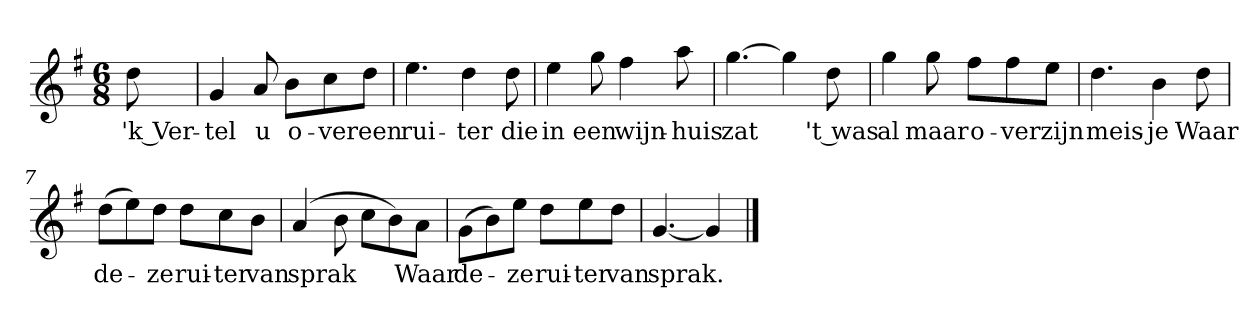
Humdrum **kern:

**kern	**text
*part1	*part1
*staff1	*staff1
*clefG2	*
*k[f#]	*
*G:	*
*M6/8	*
*MM120	*
=	=
8dd	'k Ver-
=1	=1
4g	-tel
8a	u
8b\L	o-
8cc\	-ver
8dd\J	een
=2	=2
4.ee	rui-
4dd	-ter
8dd	die
=3	=3
4ee	in
8gg	een
4ff#	wijn-
8aa	-huis
=4	=4
[4.gg	zat
4gg]	.
8dd	't was
=5	=5
4gg	al
8gg	maar
8ff#\L	o-
8ff#\	-ver
8ee\J	zijn
=6	=6
4.dd	meis-
4b	-je
8dd	Waar
=7	=7
(8dd\L	de-
8ee\)	.
8dd\J	-ze
8dd\L	rui-
8cc\	-ter
8b\J	van
=8	=8
(4a	sprak
8b	.
8cc\L	.
8b\)	.
8a\J	Waar
=9	=9
(8g\L	de-
8b\)	.
8ee\J	-ze
8dd\L	rui-
8ee\	-ter
8dd\J	van
=10	=10
[4.g	sprak.
4g]	.
==	==
*-	*-
